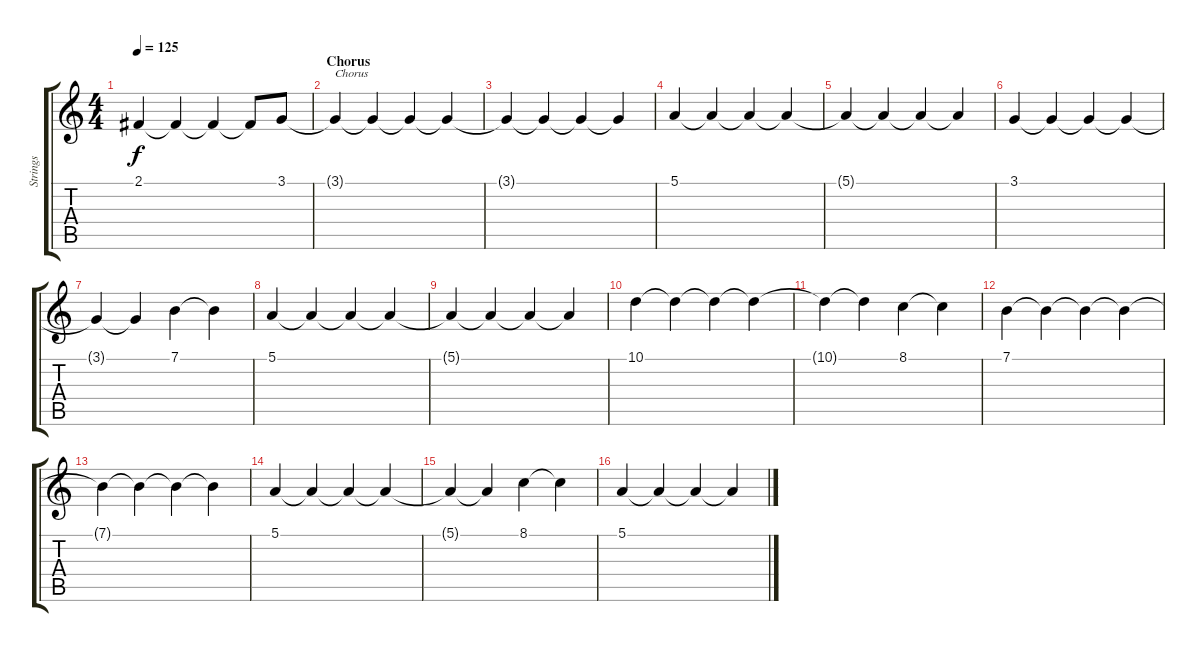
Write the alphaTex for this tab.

\track ("Strings" "Strings") {instrument stringensemble2}
\staff {score tabs}
\tuning (E4 B3 G3 D3 A2 E2) {hide}
\ts (4 4)
\tempo 125
\clef g2
\ks c
2.1{t}.4{dy f} 2.1{t}.4 2.1{t}.4 2.1{t}.8 3.1.8 |
\section ("" "Chorus")
3.1{t}.4{txt "Chorus"} 3.1{t}.4 3.1{t}.4 3.1{t}.4 |
3.1{t}.4 3.1{t}.4 3.1{t}.4 3.1{t}.4 |
5.1.4 5.1{t}.4 5.1{t}.4 5.1{t}.4 |
5.1{t}.4 5.1{t}.4 5.1{t}.4 5.1{t}.4 |
3.1.4 3.1{t}.4 3.1{t}.4 3.1{t}.4 |
3.1{t}.4 3.1{t}.4 7.1.4 7.1{t}.4 |
5.1.4 5.1{t}.4 5.1{t}.4 5.1{t}.4 |
5.1{t}.4 5.1{t}.4 5.1{t}.4 5.1{t}.4 |
10.1.4 10.1{t}.4 10.1{t}.4 10.1{t}.4 |
10.1{t}.4 10.1{t}.4 8.1.4 8.1{t}.4 |
7.1.4 7.1{t}.4 7.1{t}.4 7.1{t}.4 |
7.1{t}.4 7.1{t}.4 7.1{t}.4 7.1{t}.4 |
5.1.4 5.1{t}.4 5.1{t}.4 5.1{t}.4 |
5.1{t}.4 5.1{t}.4 8.1.4 8.1{t}.4 |
5.1.4 5.1{t}.4 5.1{t}.4 5.1{t}.4
